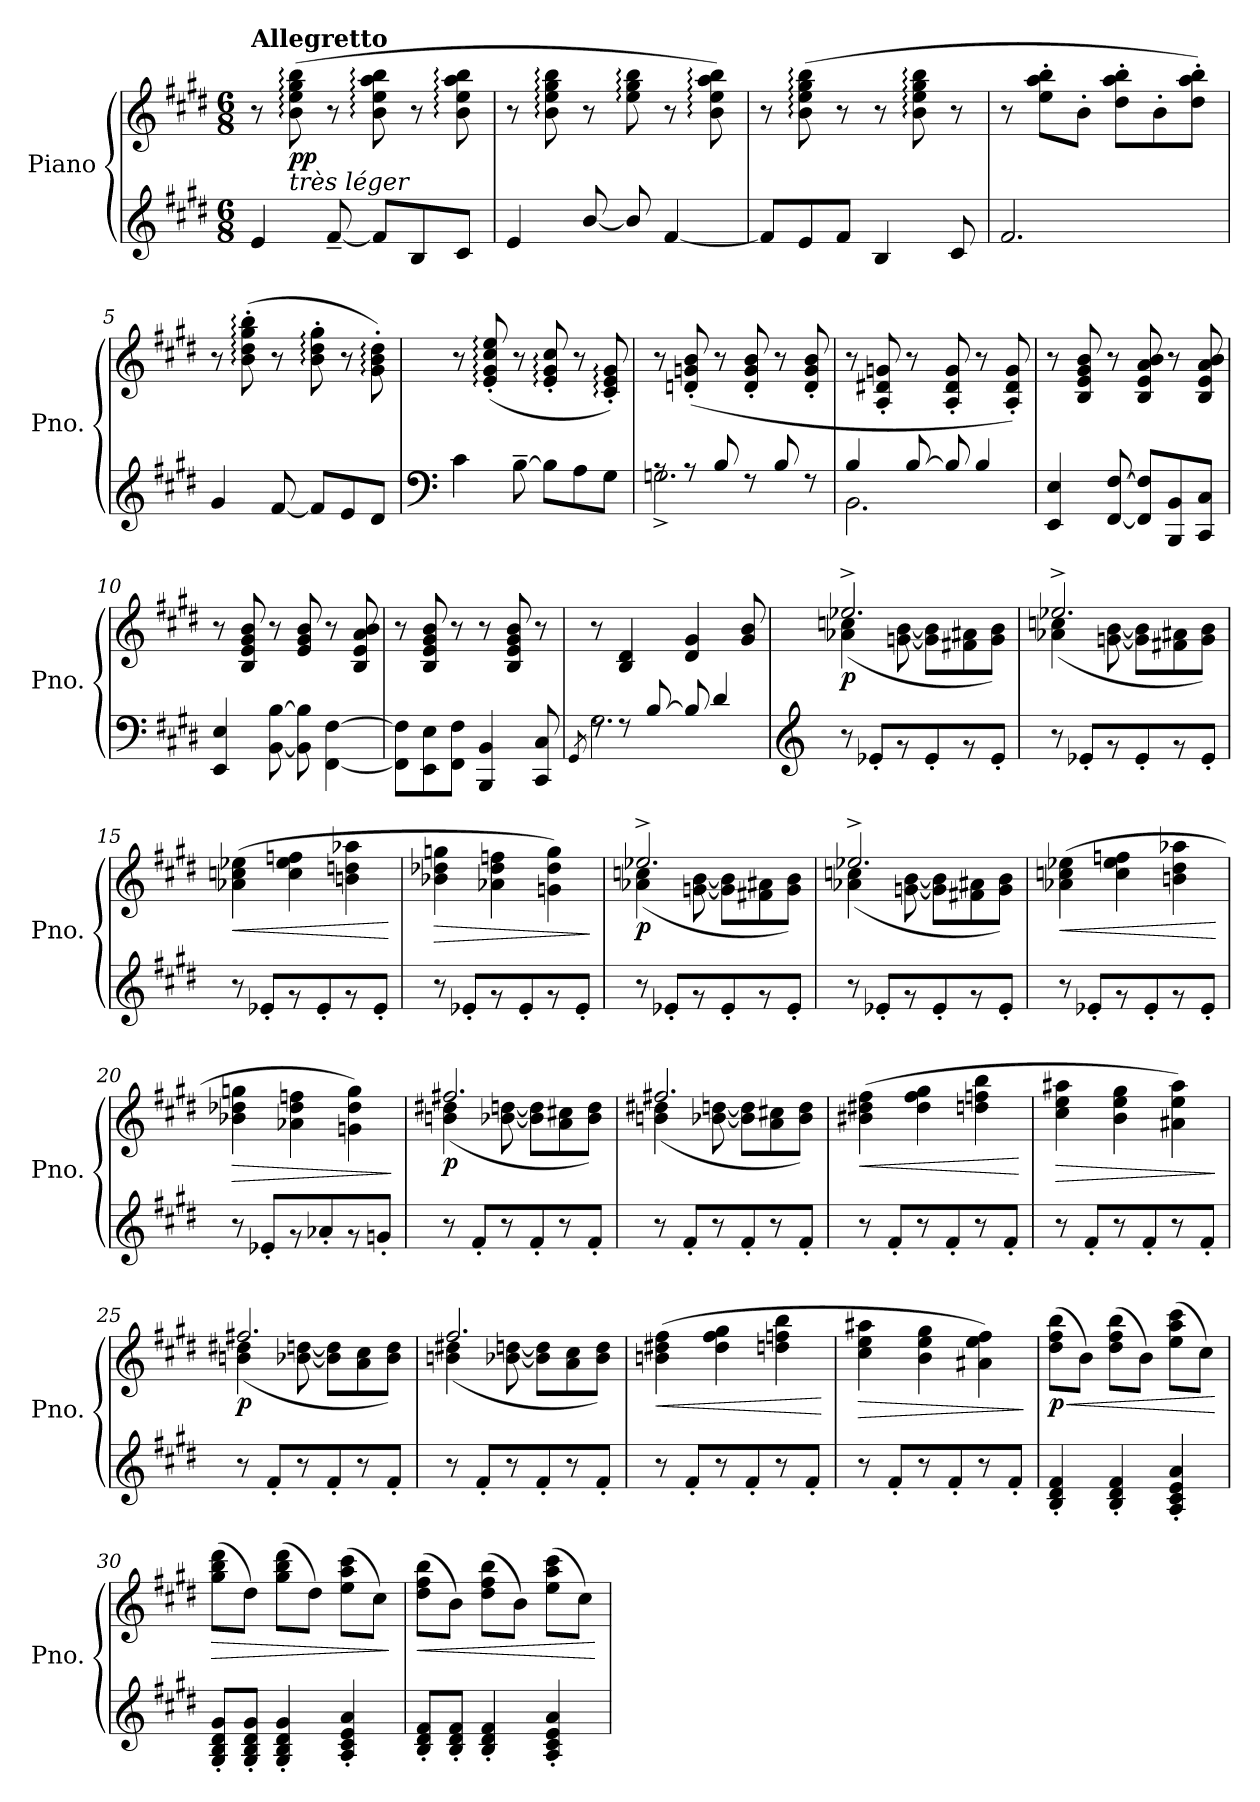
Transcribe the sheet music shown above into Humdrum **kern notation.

**kern	**kern	**dynam
*part1	*part1	*part1
*staff2	*staff1	*staff1/2
*I"Piano	*	*
*I'Pno.	*	*
*clefG2	*clefG2	*
*k[f#c#g#d#]	*k[f#c#g#d#]	*
*M6/8	*M6/8	*
=1	=1	=1
!	!LO:TX:a:B:t=Allegretto	!
4e/	8r	.
!	!LO:TX:b:i:t=très léger	!
!	!	!LO:DY:b
.	(>8b\: 8ee\: 8gg#\: 8bb\:	pp
[8f#~/	8r	.
8f#/L]	8b\: 8ee\: 8aa\: 8bb\:	.
8B/	8r	.
8c#/J	8b\: 8ee\: 8aa\: 8bb\:	.
=2	=2	=2
4e/	8r	.
.	8b\: 8ee\: 8gg#\: 8bb\:	.
[8b/	8r	.
8b/]	8ee\: 8gg#\: 8bb\:	.
[4f#/	8r	.
.	8b\: 8ee\: 8aa\: 8bb\:)	.
=3	=3	=3
8f#/L]	8r	.
8e/	(>8b\: 8ee\: 8gg#\: 8bb\:	.
8f#/J	8r	.
4B/	8r	.
.	8b\: 8ee\: 8gg#\: 8bb\:	.
8c#/	8r	.
=4	=4	=4
2.f#/	8r	.
.	8ee\' 8aa\' 8bb\'L	.
.	8b'\J	.
.	8dd#\' 8aa\' 8bb\'L	.
.	8b'\	.
.	8dd#\' 8aa\' 8bb\'J)	.
=5	=5	=5
4g#/	8r	.
.	(>8b\:' 8dd#\:' 8gg#\:' 8bb\:'	.
[8f#/	8r	.
8f#/L]	8b\:' 8dd#\:' 8gg#\:'	.
8e/	8r	.
8d#/J	8g#\:' 8b\:' 8dd#\:')	.
!!LO:LB:g=z
=6	=6	=6
*clefF4	*	*
4c#\	8r	.
.	(>8e/:' 8g#/:' 8cc#/:' 8ee/:'	.
[8B~\	8r	.
8B\L]	8e/:' 8g#/:' 8cc#/:'	.
8A\	8r	.
8G#\J	8c#/:' 8e/:' 8g#/:')	.
=7	=7	=7
*^	*	*
8rA	2.Gn^\	8r	.
8rA	.	(>8dn/' 8gn/' 8b/'	.
8B/	.	8r	.
8rF	.	8d/' 8g/' 8b/'	.
8B/	.	8r	.
8rF	.	8d/' 8g/' 8b/'	.
=8	=8	=8	=8
4B/	2.BB\	8r	.
.	.	8A/' 8d#X/' 8gn/'	.
[8B/	.	8r	.
8B/]	.	8A/' 8d#/' 8g/'	.
4B/	.	8r	.
.	.	8A/' 8d#/' 8g/')	.
*v	*v	*	*
=9	=9	=9
4EE/ 4E/	8r	.
.	8B/ 8e/ 8g#/ 8b/	.
[8FF#/ [8F#/	8r	.
8FF#/] 8F#/]L	8B/ 8e/ 8a/ 8b/	.
8BBB/ 8BB/	8r	.
8CC#/ 8C#/J	8B/ 8e/ 8a/ 8b/	.
=10	=10	=10
4EE/ 4E/	8r	.
.	8B/ 8e/ 8g#/ 8b/	.
[8BB\ [8B\	8r	.
8BB\] 8B\]	8e/ 8g#/ 8b/	.
[4FF#\ [4F#\	8r	.
.	8B/ 8e/ 8a/ 8b/	.
=11	=11	=11
8FF#\] 8F#\]L	8r	.
8EE\ 8E\	8B/ 8e/ 8g#/ 8b/	.
8FF#\ 8F#\J	8r	.
4BBB/ 4BB/	8r	.
.	8B/ 8e/ 8g#/ 8b/	.
8CC#/ 8C#/	8r	.
!!LO:LB:g=z
=12	=12	=12
*^	*	*
.	8qGG#/	.	.
8rF	2.G#\	8r	.
8rF	.	4B/ 4d#/	.
[8B/	.	.	.
8B/]	.	4d#/ 4g#/	.
4d#/	.	.	.
.	.	8g#/ 8b/	.
*v	*v	*	*
=13	=13	=13
*clefG2	*	*
*	*^	*
!	!	!	!LO:DY:b
8r	2.ee-X^/	(<4a-X\ 4ccn\	p
8e-X'/L	.	.	.
8rg	.	[8gn\ [8b\	.
8e-'/	.	8g\] 8b\]L	.
8rg	.	8f#X\ 8a#X\	.
8e-'/J	.	8g\ 8b\J)	.
=14	=14	=14	=14
8r	2.ee-X^/	(<4a-X\ 4ccn\	.
8e-X'/L	.	.	.
8rg	.	[8gn\ [8b\	.
8e-'/	.	8g\] 8b\]L	.
8rg	.	8f#X\ 8a#X\	.
8e-'/J	.	8g\ 8b\J)	.
=15	=15	=15	=15
!	!	!	!LO:HP:b
*	*v	*v	*
8r	(>4a-X\ 4ccn\ 4ee-X\	<
8e-X'/L	.	.
8rg	4cc\ 4ee-\ 4ffn\	.
8e-'/	.	.
8rg	4bn\ 4ddn\ 4aa-X\	.
8e-'/J	.	.
.	.	[
=16	=16	=16
!	!	!LO:HP:b
8r	4b-X\ 4dd-X\ 4ggn\	>
8e-X'/L	.	.
8rg	4a-X\ 4dd-\ 4ffn\	.
8e-'/	.	.
8rg	4gn\ 4dd-\ 4gg\)	.
8e-'/J	.	.
.	.	]
=17	=17	=17
*	*^	*
!	!	!	!LO:DY:b
8r	2.ee-X^/	(<4a-X\ 4ccn\	p
8e-X'/L	.	.	.
8rg	.	[8gn\ [8b\	.
8e-'/	.	8g\] 8b\]L	.
8rg	.	8f#X\ 8a#X\	.
8e-'/J	.	8g\ 8b\J)	.
!!LO:LB:g=z	!!
=18	=18	=18	=18
8r	2.ee-X^/	(<4a-X\ 4ccn\	.
8e-X'/L	.	.	.
8rg	.	[8gn\ [8b\	.
8e-'/	.	8g\] 8b\]L	.
8rg	.	8f#X\ 8a#X\	.
8e-'/J	.	8g\ 8b\J)	.
=19	=19	=19	=19
!	!	!	!LO:HP:b
*	*v	*v	*
8r	(>4a-X\ 4ccn\ 4ee-X\	<
8e-X'/L	.	.
8rg	4cc\ 4ee-\ 4ffn\	.
8e-'/	.	.
8rg	4bn\ 4dd#\ 4aa-X\	.
8e-'/J	.	.
.	.	[
=20	=20	=20
!	!	!LO:HP:b
8r	4b-X\ 4dd-X\ 4ggn\	>
8e-X'/L	.	.
8rg	4a-X\ 4dd-\ 4ffn\	.
8a-X'/	.	.
8rg	4gn\ 4dd-\ 4gg\)	.
8gn'/J	.	.
.	.	]
=21	=21	=21
*	*^	*
!	!	!	!LO:DY:b
8r	2.ff#X/	(<4bn\ 4dd#X\	p
8f#'/L	.	.	.
8r	.	[8b-X\ [8ddn\	.
8f#'/	.	8b-\] 8dd\]L	.
8r	.	8a\ 8cc#X\	.
8f#'/J	.	8b-\ 8dd\J)	.
=22	=22	=22	=22
8r	2.ff#X/	(<4bn\ 4dd#X\	.
8f#'/L	.	.	.
8r	.	[8b-X\ [8ddn\	.
8f#'/	.	8b-\] 8dd\]L	.
8r	.	8a\ 8cc#X\	.
8f#'/J	.	8b-\ 8dd\J)	.
=23	=23	=23	=23
!	!	!	!LO:HP:b
*	*v	*v	*
8r	(>4b#X\ 4dd#X\ 4ff#\	<
8f#'/L	.	.
8r	4dd#\ 4ff#\ 4gg#\	.
8f#'/	.	.
8r	4ddn\ 4ffn\ 4bb\	.
8f#'/J	.	.
.	.	[
!!LO:LB:g=z
=24	=24	=24
!	!	!LO:HP:b
8r	4cc#\ 4ee\ 4aa#X\	>
8f#'/L	.	.
8r	4b\ 4ee\ 4gg#\	.
8f#'/	.	.
8r	4a#X\ 4ee\ 4aa#\)	.
8f#'/J	.	.
.	.	]
=25	=25	=25
*	*^	*
!	!	!	!LO:DY:b
8r	2.ff#X/	(<4bn\ 4dd#X\	p
8f#'/L	.	.	.
8r	.	[8b-X\ [8ddn\	.
8f#'/	.	8b-\] 8dd\]L	.
8r	.	8a\ 8cc#\	.
8f#'/J	.	8b-\ 8dd\J)	.
=26	=26	=26	=26
8r	2.ff#/	(<4bn\ 4dd#X\	.
8f#'/L	.	.	.
8r	.	[8b-X\ [8ddn\	.
8f#'/	.	8b-\] 8dd\]L	.
8r	.	8a\ 8cc#\	.
8f#'/J	.	8b-\ 8dd\J)	.
=27	=27	=27	=27
!	!	!	!LO:HP:b
*	*v	*v	*
8r	(>4bn\ 4dd#X\ 4ff#\	<
8f#'/L	.	.
8r	4dd#\ 4ff#\ 4gg#\	.
8f#'/	.	.
8r	4ddn\ 4ffn\ 4bb\	.
8f#'/J	.	.
.	.	[
=28	=28	=28
!	!	!LO:HP:b
8r	4cc#\ 4ee\ 4aa#X\	>
8f#'/L	.	.
8r	4b\ 4ee\ 4gg#\	.
8f#'/	.	.
8r	4a#X\ 4ee\ 4ff#\)	.
8f#'/J	.	.
.	.	]
=29	=29	=29
!	!	!LO:HP:b
!	!	!LO:DY:n=1:b
4B/' 4d#/' 4f#/'	(>8dd#\ 8ff#\ 8bb\L	< p
.	8b\J)	.
4B/' 4d#/' 4f#/'	(>8dd#\ 8ff#\ 8bb\L	.
.	8b\J)	.
4A/' 4c#/' 4e/' 4a/'	(>8ee\ 8aa\ 8ccc#\L	.
.	8cc#\J)	.
.	.	[
!!LO:PB:g=z
=30	=30	=30
!	!	!LO:HP:b
8G#/' 8B/' 8d#/' 8g#/'L	(>8gg#\ 8bb\ 8ddd#\L	>
8G#/' 8B/' 8d#/' 8g#/'J	8dd#\J)	.
4G#/' 4B/' 4d#/' 4g#/'	(>8gg#\ 8bb\ 8ddd#\L	.
.	8dd#\J)	.
4A/' 4c#/' 4e/' 4a/'	(>8ee\ 8aa\ 8ccc#\L	.
.	8cc#\J)	.
.	.	]
=31	=31	=31
!	!	!LO:HP:b
8B/' 8d#/' 8f#/'L	(>8dd#\ 8ff#\ 8bb\L	<
8B/' 8d#/' 8f#/'J	8b\J)	.
4B/' 4d#/' 4f#/'	(>8dd#\ 8ff#\ 8bb\L	.
.	8b\J)	.
4A/' 4c#/' 4e/' 4a/'	(>8ee\ 8aa\ 8ccc#\L	.
.	8cc#\J)	.
.	.	[
=	=	=
*-	*-	*-
